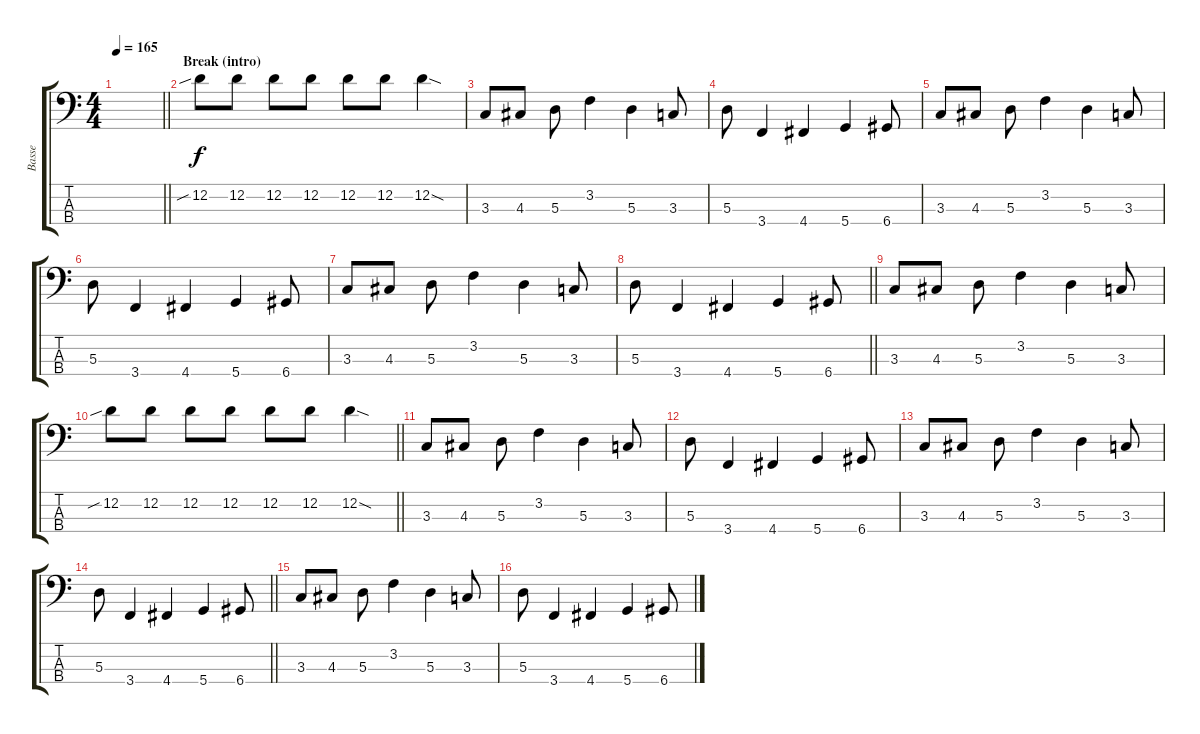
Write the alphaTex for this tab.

\track ("Basse" "Basse") {instrument electricbassfinger}
\staff {score tabs}
\tuning (G2 D2 A1 D1) {hide}
\ts (4 4)
\tempo 165
\clef f4
\barLineRight lightlight
\ks c
|
\section ("" "Break (intro)")
12.2{sib}.8 12.2.8 12.2.8 12.2.8 12.2.8 12.2.8 12.2{sod}.4 |
3.3.8 4.3.8 5.3.8 3.2.4 5.3.4 3.3.8 |
5.3.8 3.4.4 4.4.4 5.4.4 6.4.8 |
3.3.8 4.3.8 5.3.8 3.2.4 5.3.4 3.3.8 |
5.3.8 3.4.4 4.4.4 5.4.4 6.4.8 |
3.3.8 4.3.8 5.3.8 3.2.4 5.3.4 3.3.8 |
\barLineRight lightlight
5.3.8 3.4.4 4.4.4 5.4.4 6.4.8 |
3.3.8 4.3.8 5.3.8 3.2.4 5.3.4 3.3.8 |
\barLineRight lightlight
12.2{sib}.8 12.2.8 12.2.8 12.2.8 12.2.8 12.2.8 12.2{sod}.4 |
3.3.8 4.3.8 5.3.8 3.2.4 5.3.4 3.3.8 |
5.3.8 3.4.4 4.4.4 5.4.4 6.4.8 |
3.3.8 4.3.8 5.3.8 3.2.4 5.3.4 3.3.8 |
\barLineRight lightlight
5.3.8 3.4.4 4.4.4 5.4.4 6.4.8 |
3.3.8 4.3.8 5.3.8 3.2.4 5.3.4 3.3.8 |
5.3.8 3.4.4 4.4.4 5.4.4 6.4.8
